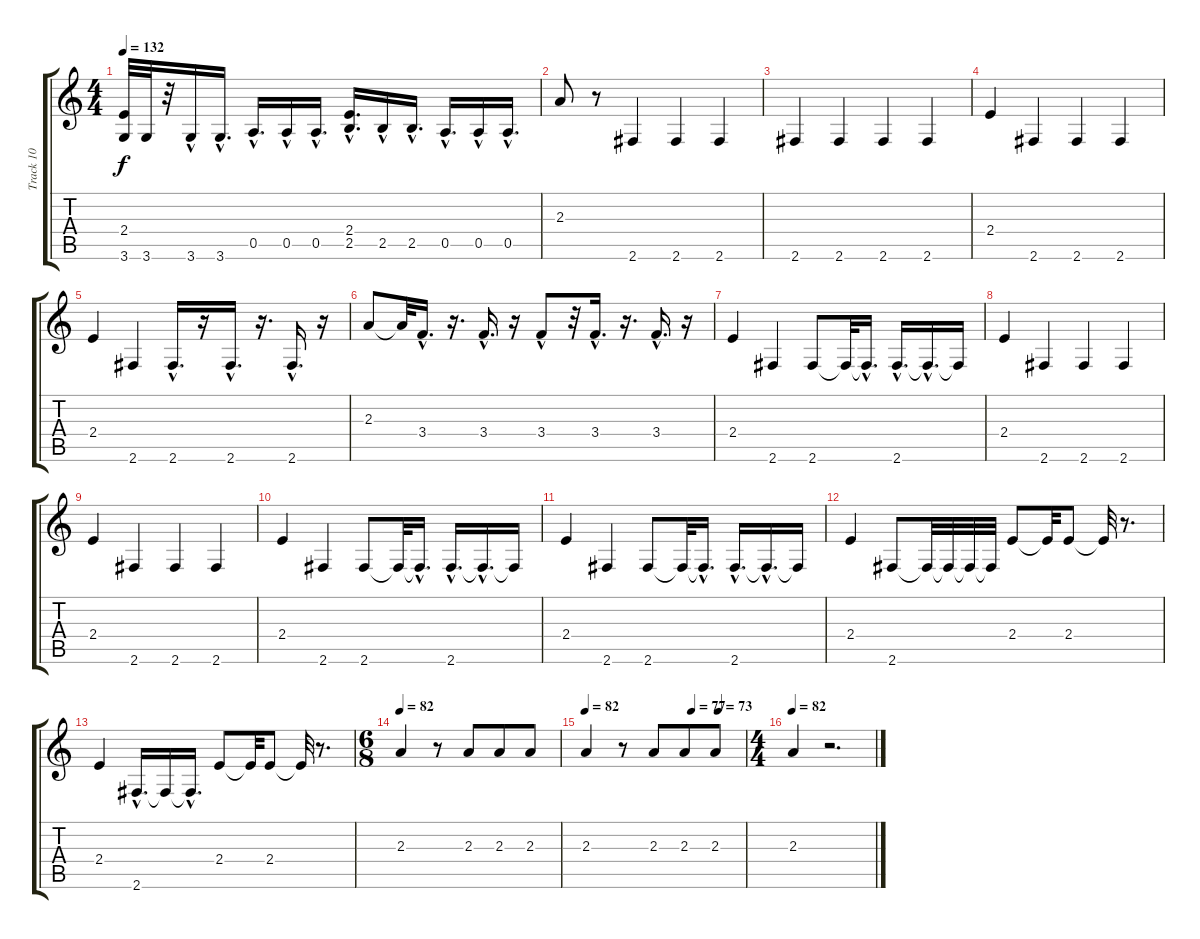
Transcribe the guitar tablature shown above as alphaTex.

\track ("Track 10" "Track 10") {instrument acousticguitarnylon}
\staff {score tabs}
\tuning (E4 B3 G3 D3 A2 E2) {hide}
\ts (4 4)
\tempo 132
\clef g2
\ks c
(2.4 3.6).32{dy f} 3.6.32 r.32 3.6{hac}.16 3.6{hac}.16{d} 0.5{hac}.16{d} 0.5{hac}.16 0.5{hac}.16{d} (2.4 2.5{hac}).16{d} 2.5{hac}.16 2.5{hac}.16{d} 0.5{hac}.16{d} 0.5{hac}.16 0.5{hac}.16{d} |
2.3.8 r.8 2.6.4 2.6.4 2.6.4 |
2.6.4 2.6.4 2.6.4 2.6.4 |
2.4.4 2.6.4 2.6.4 2.6.4 |
2.4.4 2.6.4 2.6{hac}.16{d} r.16 2.6{hac}.16{d} r.16{d} 2.6{hac}.16{d} r.16 |
2.3.8 2.3{t}.32 3.4{hac}.16{d} r.16{d} 3.4{hac}.16{d} r.16 3.4{hac}.8 r.32 3.4{hac}.16{d} r.16{d} 3.4{hac}.16{d} r.16 |
2.4.4 2.6.4 2.6.8 2.6{t}.32 2.6{hac t}.16{d} 2.6{hac}.16{d} 2.6{hac t}.16{d} 2.6{t}.16 |
2.4.4 2.6.4 2.6.4 2.6.4 |
2.4.4 2.6.4 2.6.4 2.6.4 |
2.4.4 2.6.4 2.6.8 2.6{t}.32 2.6{hac t}.16{d} 2.6{hac}.16{d} 2.6{hac t}.16{d} 2.6{t}.16 |
2.4.4 2.6.4 2.6.8 2.6{t}.32 2.6{hac t}.16{d} 2.6{hac}.16{d} 2.6{hac t}.16{d} 2.6{t}.16 |
2.4.4 2.6.8 2.6{t}.32 2.6{t}.32 2.6{t}.32 2.6{t}.32 2.4.8 2.4{t}.32 2.4.8 2.4{t}.32 r.8{d} |
2.4.4 2.6{hac}.16{d} 2.6{t}.16 2.6{hac t}.16{d} 2.4.8 2.4{t}.32 2.4.8 2.4{t}.32 r.8{d} |
\ts (6 8)
\tempo 82
2.3.4 r.8 2.3.8 2.3.8 2.3.8 |
\tempo 82
\tempo (77 0.6666666666666666)
\tempo (73 0.8333333333333334)
2.3.4 r.8 2.3.8 2.3.8 2.3.8 |
\ts (4 4)
\tempo 82
2.3.4 r.2{d}
